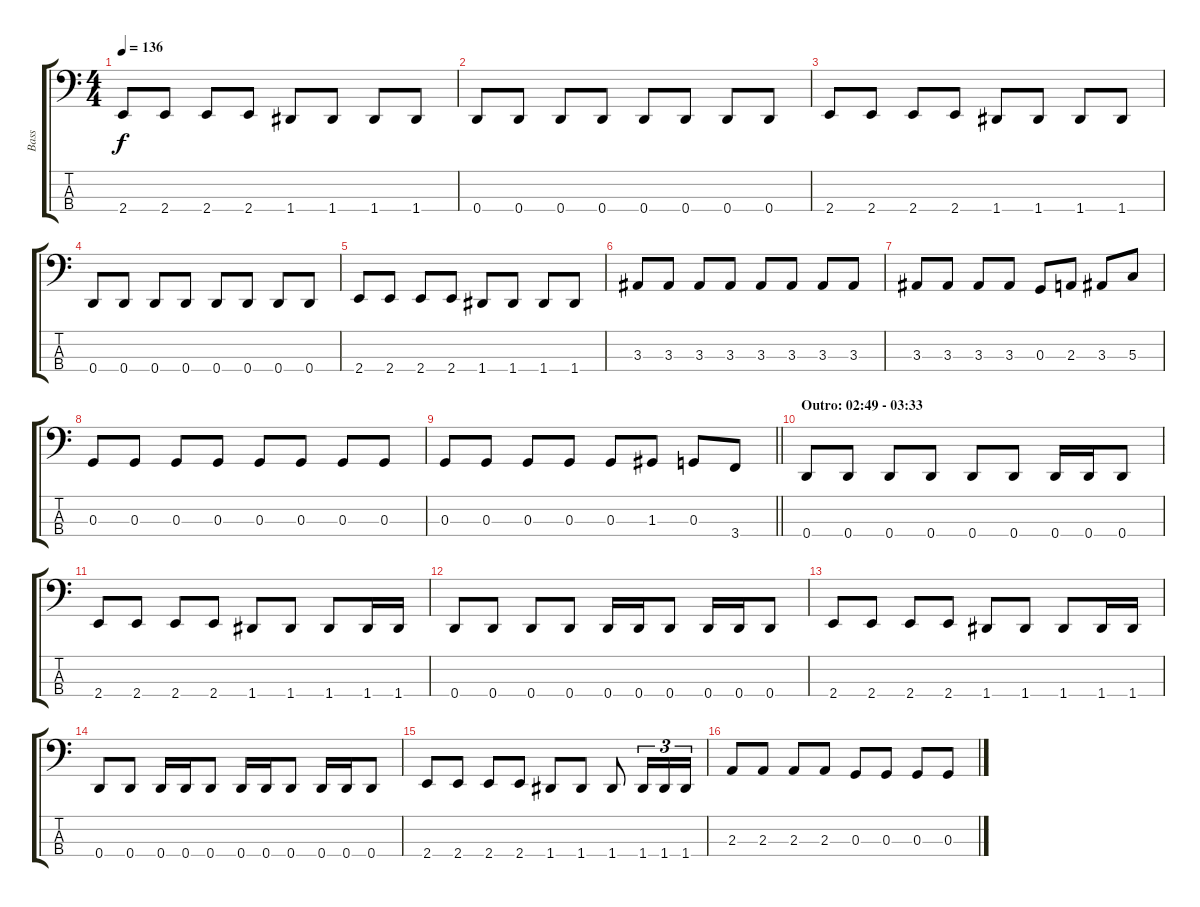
\track ("Bass" "Bass") {instrument electricbasspick}
\staff {score tabs}
\tuning (F2 C2 G1 D1) {hide}
\ts (4 4)
\tempo 136
\clef f4
\ks c
2.4.8{dy f} 2.4.8 2.4.8 2.4.8 1.4.8 1.4.8 1.4.8 1.4.8 |
0.4.8 0.4.8 0.4.8 0.4.8 0.4.8 0.4.8 0.4.8 0.4.8 |
2.4.8 2.4.8 2.4.8 2.4.8 1.4.8 1.4.8 1.4.8 1.4.8 |
0.4.8 0.4.8 0.4.8 0.4.8 0.4.8 0.4.8 0.4.8 0.4.8 |
2.4.8 2.4.8 2.4.8 2.4.8 1.4.8 1.4.8 1.4.8 1.4.8 |
3.3.8 3.3.8 3.3.8 3.3.8 3.3.8 3.3.8 3.3.8 3.3.8 |
3.3.8 3.3.8 3.3.8 3.3.8 0.3.8 2.3.8 3.3.8 5.3.8 |
0.3.8 0.3.8 0.3.8 0.3.8 0.3.8 0.3.8 0.3.8 0.3.8 |
\barLineRight lightlight
0.3.8 0.3.8 0.3.8 0.3.8 0.3.8 1.3.8 0.3.8 3.4.8 |
\section ("" "Outro: 02:49 - 03:33")
0.4.8 0.4.8 0.4.8 0.4.8 0.4.8 0.4.8 0.4.16 0.4.16 0.4.8 |
2.4.8 2.4.8 2.4.8 2.4.8 1.4.8 1.4.8 1.4.8 1.4.16 1.4.16 |
0.4.8 0.4.8 0.4.8 0.4.8 0.4.16 0.4.16 0.4.8 0.4.16 0.4.16 0.4.8 |
2.4.8 2.4.8 2.4.8 2.4.8 1.4.8 1.4.8 1.4.8 1.4.16 1.4.16 |
0.4.8 0.4.8 0.4.16 0.4.16 0.4.8 0.4.16 0.4.16 0.4.8 0.4.16 0.4.16 0.4.8 |
2.4.8 2.4.8 2.4.8 2.4.8 1.4.8 1.4.8 1.4.8 1.4.16{tu (3 2)} 1.4.16{tu (3 2)} 1.4.16{tu (3 2)} |
2.3.8 2.3.8 2.3.8 2.3.8 0.3.8 0.3.8 0.3.8 0.3.8
